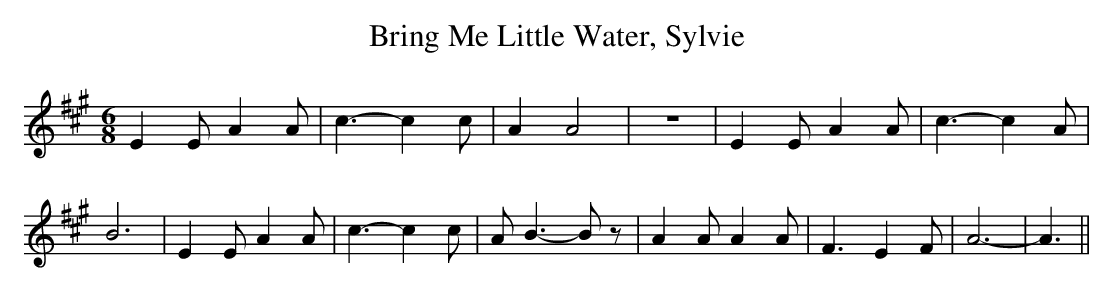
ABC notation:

X:1
T:Bring Me Little Water, Sylvie
M:6/8
L:1/4
K:A
 E E/2 A A/2| c3/2- c c/2| A A2| z3| E E/2 A A/2| c3/2- c A/2| B3|\
 E E/2 A A/2| c3/2- c c/2| A/2 B3/2- B/2 z/2| A A/2 A A/2| F3/2 E F/2|\
 A3-| A3/2||
